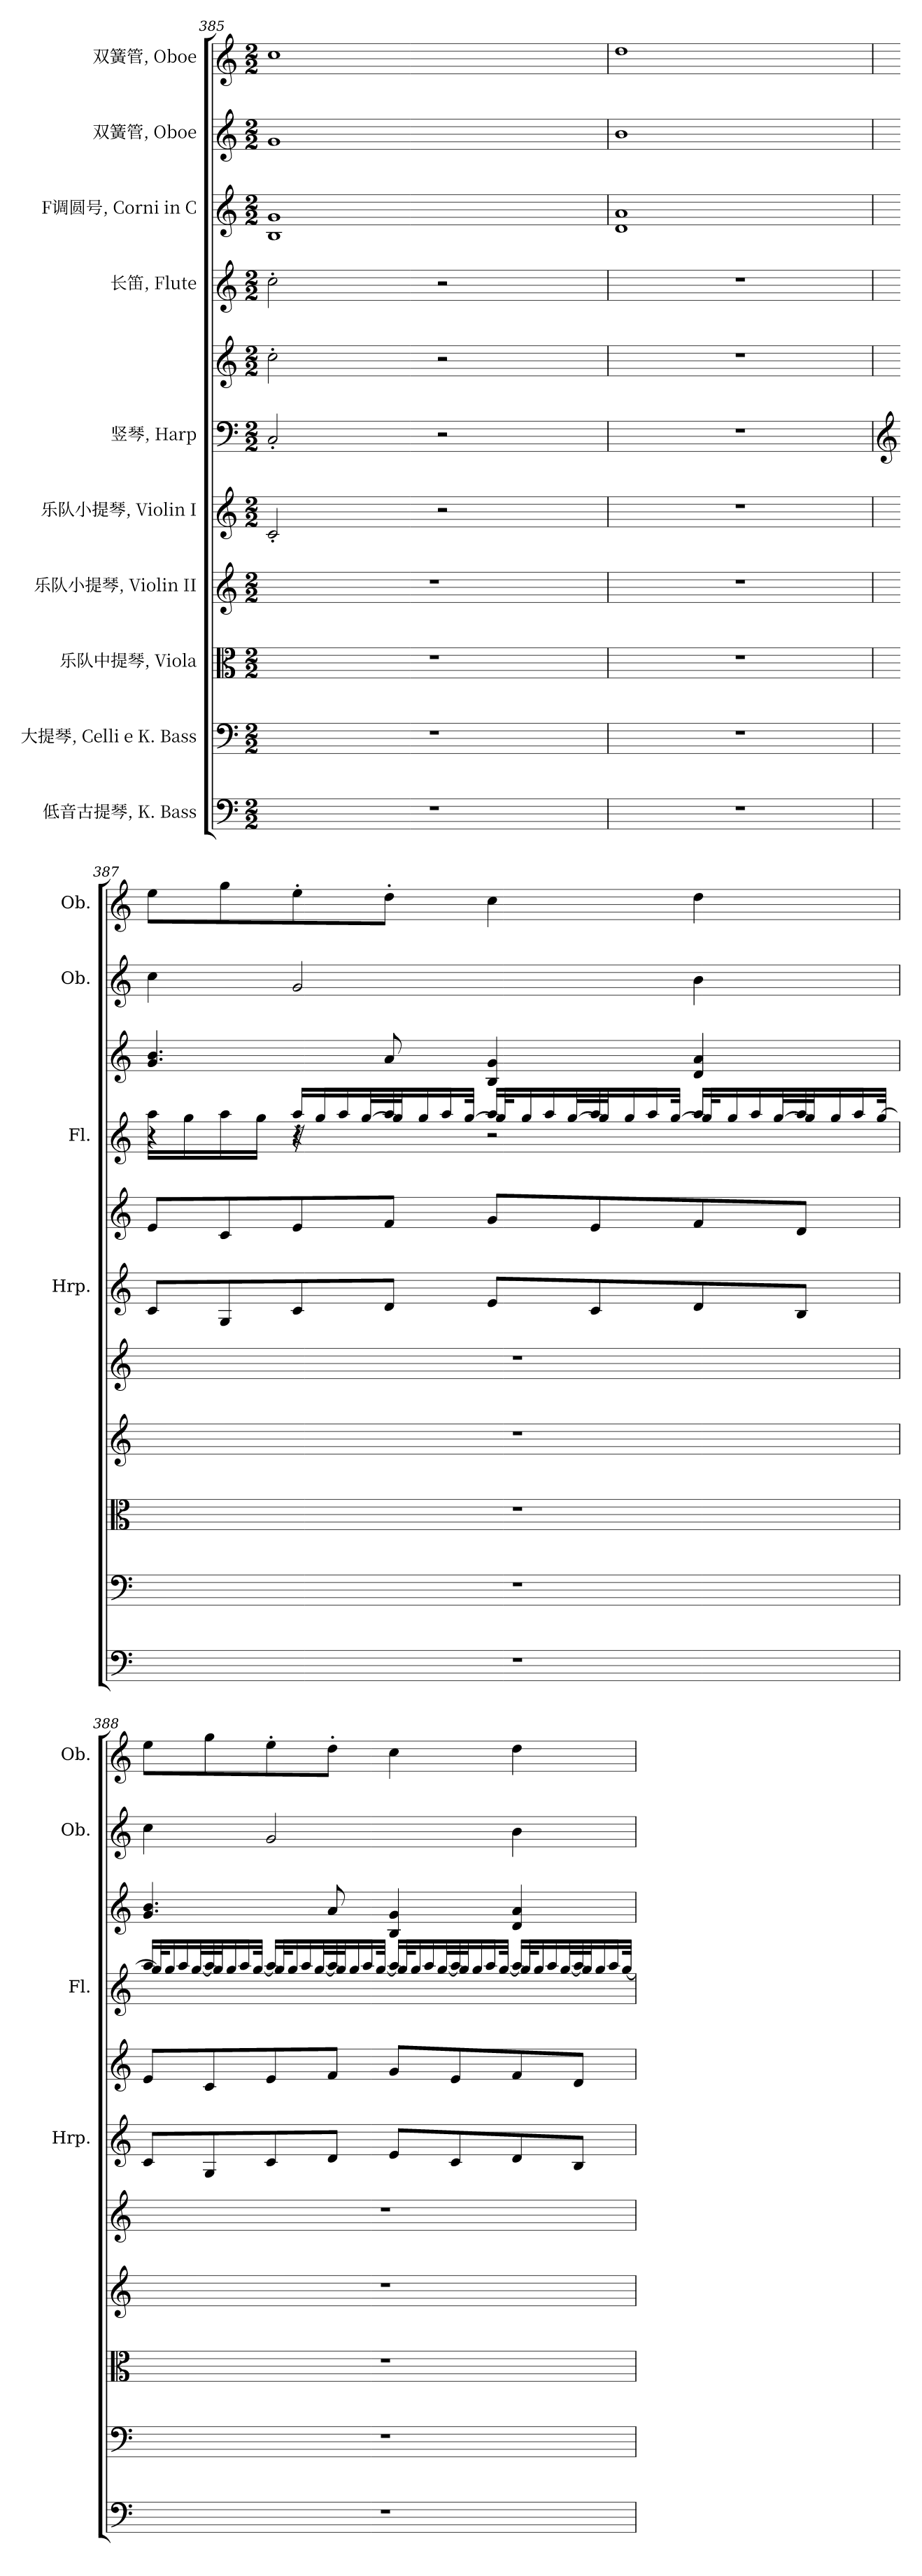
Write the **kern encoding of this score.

**kern	**kern	**kern	**kern	**kern	**kern	**kern	**kern	**kern	**kern	**kern
*part10	*part9	*part8	*part7	*part6	*part5	*part5	*part4	*part3	*part2	*part1
*staff11	*staff10	*staff9	*staff8	*staff7	*staff6	*staff5	*staff4	*staff3	*staff2	*staff1
*I"低音古提琴, K. Bass	*I"大提琴, Celli e K. Bass	*I"乐队中提琴, Viola	*I"乐队小提琴, Violin II	*I"乐队小提琴, Violin I	*I"竖琴, Harp	*	*I"长笛, Flute	*I"F调圆号, Corni in C	*I"双簧管, Oboe	*I"双簧管, Oboe
*	*	*	*	*	*I'Hrp.	*	*I'Fl.	*	*I'Ob.	*I'Ob.
*clefF4	*clefF4	*clefC3	*clefG2	*clefG2	*clefF4	*clefG2	*clefG2	*clefG2	*clefG2	*clefG2
*	*	*	*	*	*	*	*	*ITrd4c7	*	*
*k[]	*k[]	*k[]	*k[]	*k[]	*k[]	*k[]	*k[]	*k[b-]	*k[]	*k[]
*M2/2	*M2/2	*M2/2	*M2/2	*M2/2	*M2/2	*M2/2	*M2/2	*M2/2	*M2/2	*M2/2
=385	=385	=385	=385	=385	=385	=385	=385	=385	=385	=385
1r	1r	1r	1r	2c'/	2C'/	2cc'\	2cc'\	1E 1c	1g	1cc
.	.	.	.	2r	2r	2r	2r	.	.	.
=386	=386	=386	=386	=386	=386	=386	=386	=386	=386	=386
1r	1r	1r	1r	1r	1r	1r	1r	1G 1d	1b	1dd
!!LO:PB:g=z
=387	=387	=387	=387	=387	=387	=387	=387	=387	=387	=387
*	*	*	*	*	*clefG2	*	*	*	*	*
*	*	*	*	*	*	*	*^	*	*	*
*	*	*	*	*	*	*	*	*^	*	*	*
1r	1r	1r	1r	1r	8c/L	8e/L	4r	16aa\LL	4r	4.c/ 4.e/	4cc\	8ee\L
.	.	.	.	.	.	.	.	16gg\	.	.	.	.
.	.	.	.	.	8G/	8c/	.	16aa\	.	.	.	8gg\
.	.	.	.	.	.	.	.	16gg\JJ	.	.	.	.
.	.	.	.	.	8c/	8e/	16aa/LL	4r	32r	.	2g/	8ee'\
.	.	.	.	.	.	.	.	.	16gg/LL	.	.	.
.	.	.	.	.	.	.	16aa/	.	.	.	.	.
.	.	.	.	.	.	.	.	.	[32gg/L	.	.	.
.	.	.	.	.	8d/J	8f/J	16aa/	.	32gg/J]	8d/	.	8dd'\J
.	.	.	.	.	.	.	.	.	16gg/	.	.	.
.	.	.	.	.	.	.	16aa/JJ	.	.	.	.	.
.	.	.	.	.	.	.	.	.	[32gg/JJk	.	.	.
.	.	.	.	.	8e/L	8g/L	16aa/LL	2r	32gg/KLL]	4E/ 4c/	.	4cc\
.	.	.	.	.	.	.	.	.	16gg/	.	.	.
.	.	.	.	.	.	.	16aa/	.	.	.	.	.
.	.	.	.	.	.	.	.	.	[32gg/L	.	.	.
.	.	.	.	.	8c/	8e/	16aa/	.	32gg/J]	.	.	.
.	.	.	.	.	.	.	.	.	16gg/	.	.	.
.	.	.	.	.	.	.	16aa/JJ	.	.	.	.	.
.	.	.	.	.	.	.	.	.	[32gg/JJk	.	.	.
.	.	.	.	.	8d/	8f/	16aa/LL	.	32gg/KLL]	4G/ 4d/	4b\	4dd\
.	.	.	.	.	.	.	.	.	16gg/	.	.	.
.	.	.	.	.	.	.	16aa/	.	.	.	.	.
.	.	.	.	.	.	.	.	.	[32gg/L	.	.	.
.	.	.	.	.	8B/J	8d/J	16aa/	.	32gg/J]	.	.	.
.	.	.	.	.	.	.	.	.	16gg/	.	.	.
.	.	.	.	.	.	.	16aa/JJ	.	.	.	.	.
.	.	.	.	.	.	.	.	.	[32gg/JJk	.	.	.
*	*	*	*	*	*	*	*	*v	*v	*	*	*
!!LO:PB:g=z
=388	=388	=388	=388	=388	=388	=388	=388	=388	=388	=388	=388
1r	1r	1r	1r	1r	8c/L	8e/L	16aa/LL	32gg/KLL]	4.c/ 4.e/	4cc\	8ee\L
.	.	.	.	.	.	.	.	16gg/	.	.	.
.	.	.	.	.	.	.	16aa/	.	.	.	.
.	.	.	.	.	.	.	.	[32gg/L	.	.	.
.	.	.	.	.	8G/	8c/	16aa/	32gg/J]	.	.	8gg\
.	.	.	.	.	.	.	.	16gg/	.	.	.
.	.	.	.	.	.	.	16aa/JJ	.	.	.	.
.	.	.	.	.	.	.	.	[32gg/JJk	.	.	.
.	.	.	.	.	8c/	8e/	16aa/LL	32gg/KLL]	.	2g/	8ee'\
.	.	.	.	.	.	.	.	16gg/	.	.	.
.	.	.	.	.	.	.	16aa/	.	.	.	.
.	.	.	.	.	.	.	.	[32gg/L	.	.	.
.	.	.	.	.	8d/J	8f/J	16aa/	32gg/J]	8d/	.	8dd'\J
.	.	.	.	.	.	.	.	16gg/	.	.	.
.	.	.	.	.	.	.	16aa/JJ	.	.	.	.
.	.	.	.	.	.	.	.	[32gg/JJk	.	.	.
.	.	.	.	.	8e/L	8g/L	16aa/LL	32gg/KLL]	4E/ 4c/	.	4cc\
.	.	.	.	.	.	.	.	16gg/	.	.	.
.	.	.	.	.	.	.	16aa/	.	.	.	.
.	.	.	.	.	.	.	.	[32gg/L	.	.	.
.	.	.	.	.	8c/	8e/	16aa/	32gg/J]	.	.	.
.	.	.	.	.	.	.	.	16gg/	.	.	.
.	.	.	.	.	.	.	16aa/JJ	.	.	.	.
.	.	.	.	.	.	.	.	[32gg/JJk	.	.	.
.	.	.	.	.	8d/	8f/	16aa/LL	32gg/KLL]	4G/ 4d/	4b\	4dd\
.	.	.	.	.	.	.	.	16gg/	.	.	.
.	.	.	.	.	.	.	16aa/	.	.	.	.
.	.	.	.	.	.	.	.	[32gg/L	.	.	.
.	.	.	.	.	8B/J	8d/J	16aa/	32gg/J]	.	.	.
.	.	.	.	.	.	.	.	16gg/	.	.	.
.	.	.	.	.	.	.	16aa/JJ	.	.	.	.
.	.	.	.	.	.	.	.	[32gg/JJk	.	.	.
*	*	*	*	*	*	*	*v	*v	*	*	*
=	=	=	=	=	=	=	=	=	=	=
*-	*-	*-	*-	*-	*-	*-	*-	*-	*-	*-
